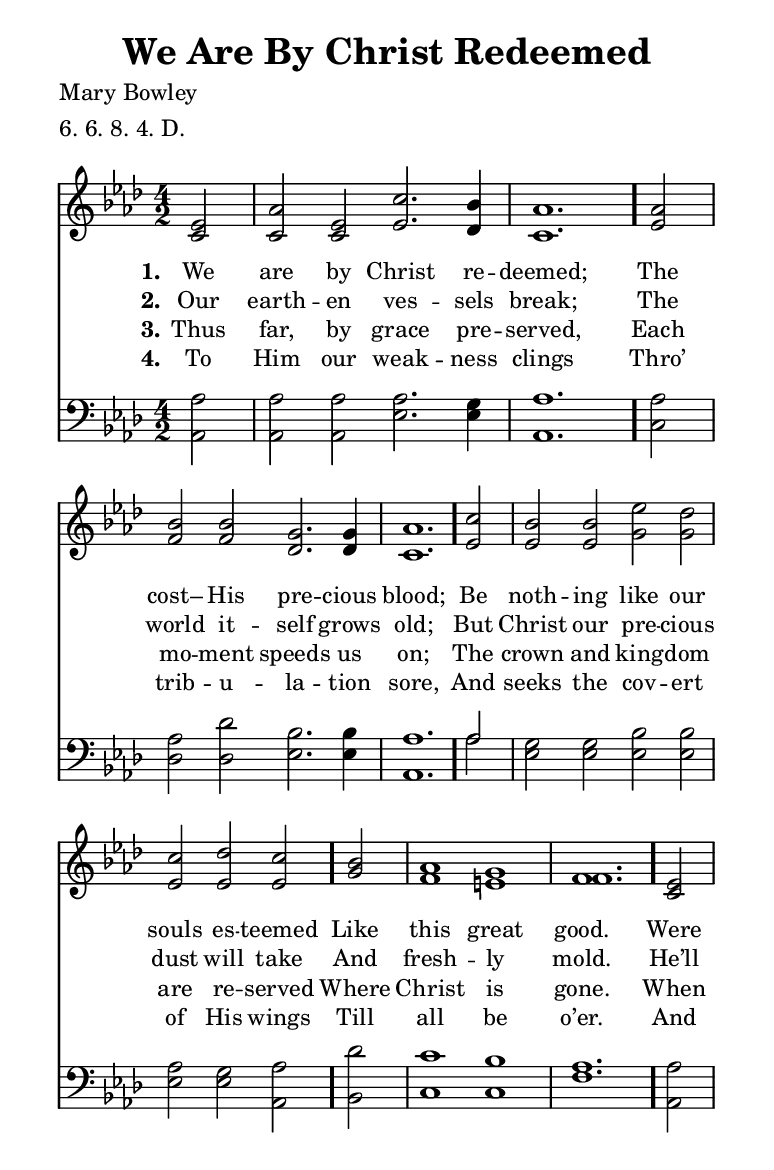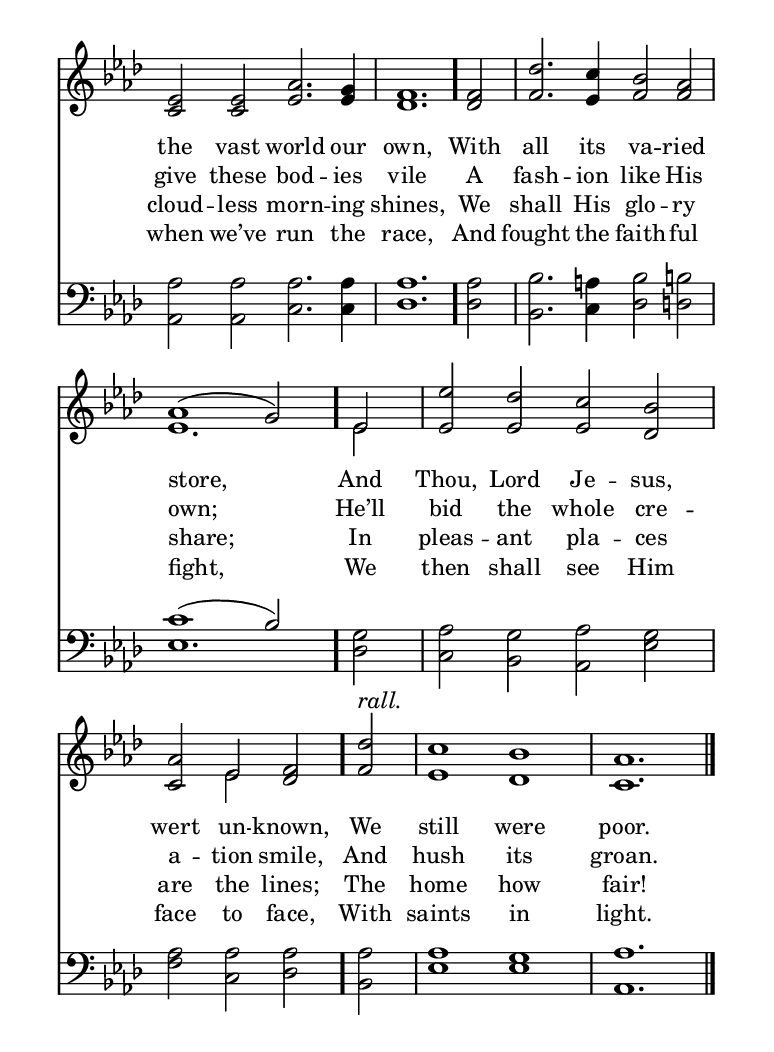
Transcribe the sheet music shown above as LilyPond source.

\include "common/global.ily"
\paper {
  \include "common/paper.ily"
}

\header{
  hymnnumber = "275"
  title = "We Are By Christ Redeemed"
  tunename = "Priory"
  meter = "6. 6. 8. 4. D."
  poet = "Mary Bowley"
  composer = ""
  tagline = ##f
}

global = {
  \include "common/overrides.ily"
  \override Staff.TimeSignature.style = #'numbered
  \time 4/2
  \override Score.MetronomeMark.transparent = ##t % hide all fermata changes too
  \tempo 2=90
  \key aes \major
  \partial 2
  \autoBeamOff
}

notesSoprano = {
\global
\relative c' {

  ees2 | aes ees c'2. bes4 | aes1.
  aes2 | bes bes g2. g4 | aes1. \eogbreak
  c2 | bes bes ees des | c des c
  bes2 | aes1 g | f1. \eogbreak
  ees2 | ees ees aes2. g4 | f1.
  f2 | des'2. c4 bes2 aes | aes1( g2) \eogbreak
  ees2 | ees' des c bes | aes ees f
  des'2^\markup{\italic rall.} | c1 bes | aes1. \eogbreak

  \bar "|."

}
}

notesAlto = {
\global
\relative e' {

  c2 | c c ees2. des4 | c1.
  ees2 | f f des2. des4 | c1.
  ees2 | ees ees g g | ees ees ees
  g2 | f1 e | f1.
  c2 | c c ees2. ees4 | des1.
  des2 | f2. ees4 f2 f | ees1.
  ees2 | ees ees ees des | c ees des
  f2 | ees1 des | c1.

}
}

notesTenor = {
\global
\relative a {

  aes2 | aes aes aes2. g4 | aes1.
  aes2 | aes des bes2. bes4 | aes1.
  aes2 | g g bes bes | aes g aes
  des2 | c1 bes | aes1.
  aes2 | aes aes aes2. aes4 | aes1.
  aes2 | bes2. a4 bes2 b | c1( bes2)
  g2 | aes g aes g | aes aes aes
  aes2 | aes1 g | aes1.

}
}

notesBass = {
\global
\relative f, {

  aes2 | aes aes ees'2. ees4 | aes,1.
  c2 | des des ees2. ees4 | aes,1.
  aes'2 | ees ees ees ees | ees ees aes,
  bes2 | c1 c | f1.
  aes,2 | aes aes c2. c4 | des1.
  des2 | bes2. c4 des2 d | ees1.
  des2 | c bes aes ees' | f c des
  bes2 | ees1 ees | aes,1.

}
}

wordsA = \lyricmode {
\set stanza = "1."

We are by Christ re -- deemed; \bar "."
The cost– His pre -- cious blood; \bar "."
Be noth -- ing like our souls es -- teemed \bar "."
Like this great good. \bar "."
Were the vast world our own, \bar "."
With all its va -- ried store, \bar "."
And Thou, Lord Je -- sus, wert un -- known, \bar "."
We still were poor. \bar "."

}

wordsB = \lyricmode {
\set stanza = "2."

Our earth -- en ves -- sels break;
The world it -- self grows old;
But Christ our pre -- cious dust will take
And fresh -- ly mold.
He’ll give these bod -- ies vile
A fash -- ion like His own;
He’ll bid the whole cre -- a -- tion smile,
And hush its groan.

}

wordsC = \lyricmode {
\set stanza = "3."

Thus far, by grace pre -- served,
Each mo -- ment speeds us on;
The crown and king -- dom are re -- served
Where Christ is gone.
When cloud -- less morn -- ing shines,
We shall His glo -- ry share;
In pleas -- ant pla -- ces are the lines;
The home how fair!

}

wordsD = \lyricmode {
\set stanza = "4."

To Him our weak -- ness clings
Thro’ trib -- u -- la -- tion sore,
And seeks the cov -- ert of His wings
Till all be o’er.
And when we’ve run the race,
And fought the faith -- ful fight,
We then shall see Him face to face,
With saints in light.

}

\score {
  \context ChoirStaff <<
    \context Staff = upper <<
      \set Staff.autoBeaming = ##f
      \set ChoirStaff.systemStartDelimiter = #'SystemStartBar
      \set ChoirStaff.printPartCombineTexts = ##f
      \partcombine #'(2 . 9) \notesSoprano \notesAlto
      \context NullVoice = sopranos { \voiceOne << \notesSoprano >> }
      \context NullVoice = altos { \voiceTwo << \notesAlto >> }
      \context Lyrics = one   \lyricsto sopranos \wordsA
      \context Lyrics = two   \lyricsto sopranos \wordsB
      \context Lyrics = three \lyricsto sopranos \wordsC
      \context Lyrics = four  \lyricsto sopranos \wordsD
    >>
    \context Staff = men <<
      \clef bass
      \set ChoirStaff.printPartCombineTexts = ##f
      \partcombine #'(2 . 9) \notesTenor \notesBass
      \context NullVoice = tenors { \voiceOne << \notesTenor >> }
      \context NullVoice = basses { \voiceTwo << \notesBass >> }
    >>
  >>
  \layout {
    \include "common/layout.ily"
  }
  \midi{
    \include "common/midi.ily"
  }
}

\version "2.19.49"  % necessary for upgrading to future LilyPond versions.

% vi:set et ts=2 sw=2 ai nocindent syntax=lilypond:
